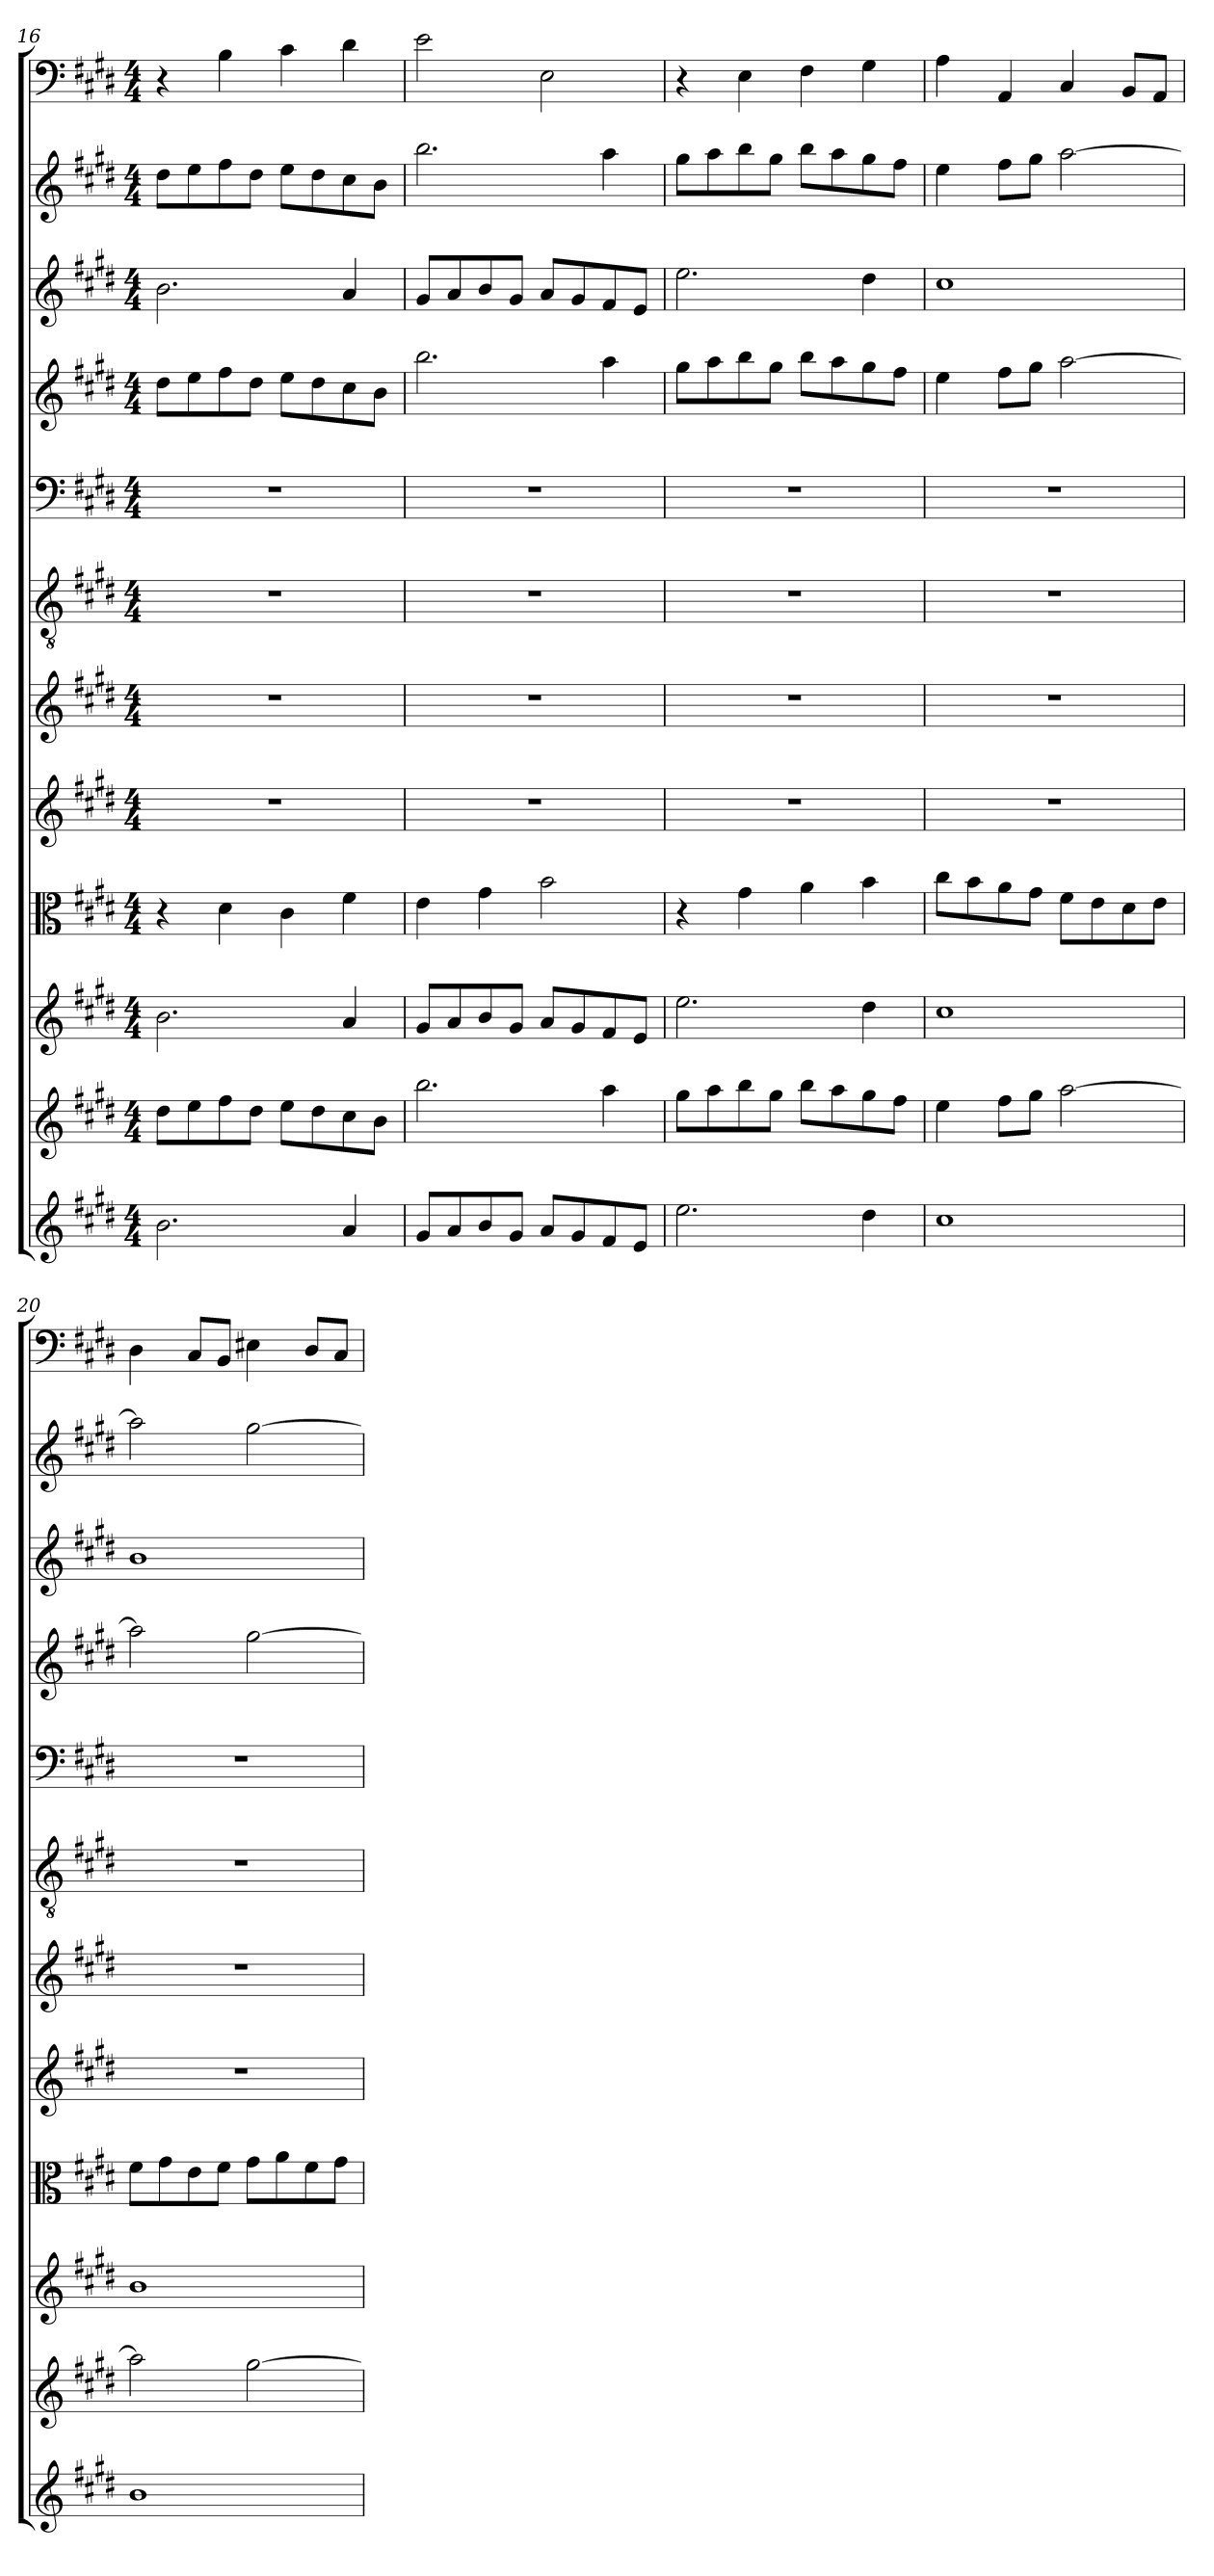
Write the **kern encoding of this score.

**kern	**kern	**kern	**kern	**kern	**kern	**kern	**kern	**kern	**kern	**kern	**kern
*part12	*part11	*part10	*part9	*part8	*part7	*part6	*part5	*part4	*part3	*part2	*part1
*staff12	*staff11	*staff10	*staff9	*staff8	*staff7	*staff6	*staff5	*staff4	*staff3	*staff2	*staff1
*clefG2	*clefG2	*clefG2	*clefC3	*clefG2	*clefG2	*clefGv2	*clefF4	*clefG2	*clefG2	*clefG2	*clefF4
*k[f#c#g#d#]	*k[f#c#g#d#]	*k[f#c#g#d#]	*k[f#c#g#d#]	*k[f#c#g#d#]	*k[f#c#g#d#]	*k[f#c#g#d#]	*k[f#c#g#d#]	*k[f#c#g#d#]	*k[f#c#g#d#]	*k[f#c#g#d#]	*k[f#c#g#d#]
*E:	*E:	*E:	*E:	*E:	*E:	*E:	*E:	*E:	*E:	*E:	*E:
*M4/4	*M4/4	*M4/4	*M4/4	*M4/4	*M4/4	*M4/4	*M4/4	*M4/4	*M4/4	*M4/4	*M4/4
=16	=16	=16	=16	=16	=16	=16	=16	=16	=16	=16	=16
2.b\	8dd#\L	2.b\	4r	1r	1r	1r	1r	8dd#\L	2.b\	8dd#\L	4r
.	8ee\	.	.	.	.	.	.	8ee\	.	8ee\	.
.	8ff#\	.	4d#\	.	.	.	.	8ff#\	.	8ff#\	4B\
.	8dd#\J	.	.	.	.	.	.	8dd#\J	.	8dd#\J	.
.	8ee\L	.	4c#\	.	.	.	.	8ee\L	.	8ee\L	4c#\
.	8dd#\	.	.	.	.	.	.	8dd#\	.	8dd#\	.
4a/	8cc#\	4a/	4f#\	.	.	.	.	8cc#\	4a/	8cc#\	4d#\
.	8b\J	.	.	.	.	.	.	8b\J	.	8b\J	.
=17	=17	=17	=17	=17	=17	=17	=17	=17	=17	=17	=17
8g#/L	2.bb\	8g#/L	4e\	1r	1r	1r	1r	2.bb\	8g#/L	2.bb\	2e\
8a/	.	8a/	.	.	.	.	.	.	8a/	.	.
8b/	.	8b/	4g#\	.	.	.	.	.	8b/	.	.
8g#/J	.	8g#/J	.	.	.	.	.	.	8g#/J	.	.
8a/L	.	8a/L	2b\	.	.	.	.	.	8a/L	.	2E\
8g#/	.	8g#/	.	.	.	.	.	.	8g#/	.	.
8f#/	4aa\	8f#/	.	.	.	.	.	4aa\	8f#/	4aa\	.
8e/J	.	8e/J	.	.	.	.	.	.	8e/J	.	.
=18	=18	=18	=18	=18	=18	=18	=18	=18	=18	=18	=18
2.ee\	8gg#\L	2.ee\	4r	1r	1r	1r	1r	8gg#\L	2.ee\	8gg#\L	4r
.	8aa\	.	.	.	.	.	.	8aa\	.	8aa\	.
.	8bb\	.	4g#\	.	.	.	.	8bb\	.	8bb\	4E\
.	8gg#\J	.	.	.	.	.	.	8gg#\J	.	8gg#\J	.
.	8bb\L	.	4a\	.	.	.	.	8bb\L	.	8bb\L	4F#\
.	8aa\	.	.	.	.	.	.	8aa\	.	8aa\	.
4dd#\	8gg#\	4dd#\	4b\	.	.	.	.	8gg#\	4dd#\	8gg#\	4G#\
.	8ff#\J	.	.	.	.	.	.	8ff#\J	.	8ff#\J	.
=19	=19	=19	=19	=19	=19	=19	=19	=19	=19	=19	=19
1cc#\	4ee\	1cc#\	8cc#\L	1r	1r	1r	1r	4ee\	1cc#\	4ee\	4A\
.	.	.	8b\	.	.	.	.	.	.	.	.
.	8ff#\L	.	8a\	.	.	.	.	8ff#\L	.	8ff#\L	4AA/
.	8gg#\J	.	8g#\J	.	.	.	.	8gg#\J	.	8gg#\J	.
.	[2aa\	.	8f#\L	.	.	.	.	[2aa\	.	[2aa\	4C#/
.	.	.	8e\	.	.	.	.	.	.	.	.
.	.	.	8d#\	.	.	.	.	.	.	.	8BB/L
.	.	.	8e\J	.	.	.	.	.	.	.	8AA/J
=20	=20	=20	=20	=20	=20	=20	=20	=20	=20	=20	=20
1b\	2aa\]	1b\	8f#\L	1r	1r	1r	1r	2aa\]	1b\	2aa\]	4D#\
.	.	.	8g#\	.	.	.	.	.	.	.	.
.	.	.	8e\	.	.	.	.	.	.	.	8C#/L
.	.	.	8f#\J	.	.	.	.	.	.	.	8BB/J
.	[2gg#\	.	8g#\L	.	.	.	.	[2gg#\	.	[2gg#\	4E#X\
.	.	.	8a\	.	.	.	.	.	.	.	.
.	.	.	8f#\	.	.	.	.	.	.	.	8D#/L
.	.	.	8g#\J	.	.	.	.	.	.	.	8C#/J
=	=	=	=	=	=	=	=	=	=	=	=
*-	*-	*-	*-	*-	*-	*-	*-	*-	*-	*-	*-
